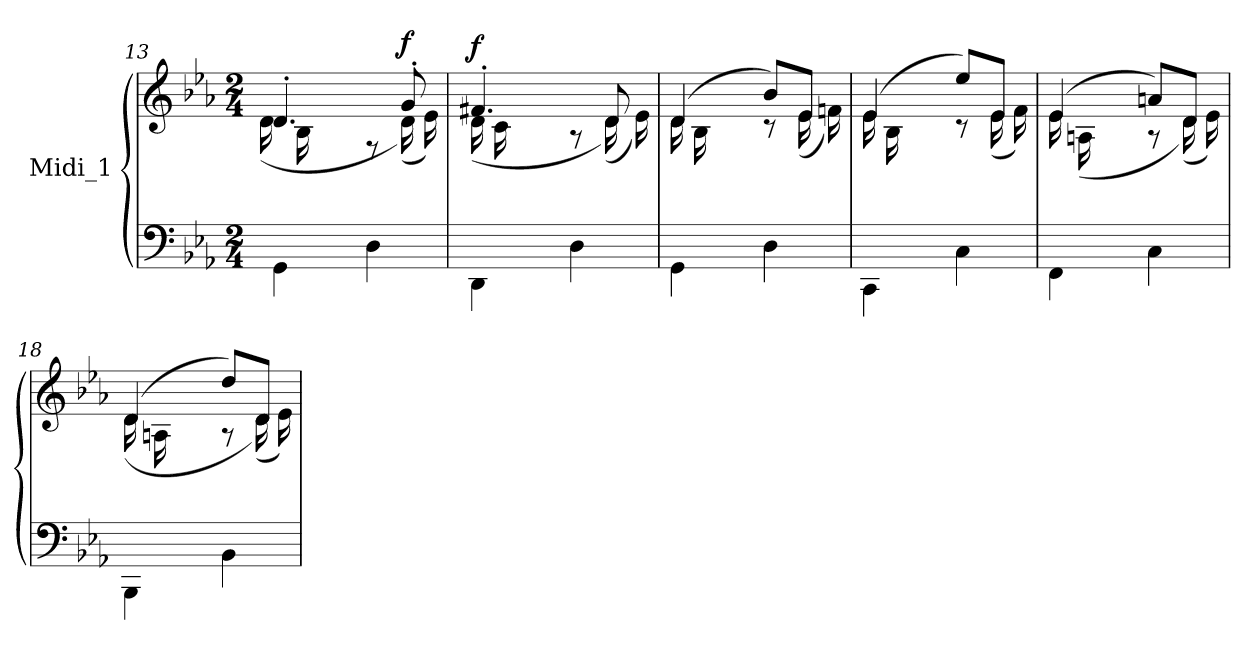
**kern	**kern	**dynam
*part1	*part1	*part1
*staff2	*staff1	*staff1/2
*I"Midi_1	*	*
!!LO:LB:g=z
*clefF4	*clefG2	*
*k[b-e-a-]	*k[b-e-a-]	*
*E-:	*E-:	*
*M2/4	*M2/4	*
=13	=13	=13
*^	*^	*
*	*^	*	*	*
8ryy	4GG\	2ryy	4.d'/	(16d\LL	.
.	.	.	.	16B-\	.
16An/	.	.	.	8ryy	.
16G/JJ	.	.	.	.	.
4ryy	4D\	.	.	8r	.
!	!	!	!	!	!LO:DY:a
.	.	.	8g'/	(16d\LL)	f
.	.	.	.	16e-\JJ)	.
*	*v	*v	*	*	*
!!LO:PB:g=z	!!
=14	=14	=14	=14	=14
!	!	!	!	!LO:DY:a
8ryy	4DD\	4.f#X'/	(16d\LL	f
.	.	.	16c\	.
16B-/	.	.	8ryy	.
16An/JJ	.	.	.	.
4ryy	4D\	.	8r	.
.	.	8d/	(16d\LL)	.
.	.	.	16e-\JJ)	.
=15	=15	=15	=15	=15
8ryy	4GG\	(>4d/	16d\LL	.
.	.	.	16B-\	.
16An/	.	.	8ryy	.
16G/JJ	.	.	.	.
4ryy	4D\	8b-/L)	8r	.
.	.	8e-/J	(16e-\LL	.
.	.	.	16fni\JJ)	.
=16	=16	=16	=16	=16
8ryy	4CC\	(>4e-/	16e-\LL	.
.	.	.	16B-\	.
16An/	.	.	8ryy	.
16G/JJ	.	.	.	.
4ryy	4C\	8ee-/L)	8r	.
.	.	8e-/J	(16e-\LL	.
.	.	.	16f\JJ)	.
=17	=17	=17	=17	=17
8ryy	4FF\	(>4e-/	16e-\LL	.
.	.	.	(16An\	.
16G/	.	.	8ryy	.
16F/JJ	.	.	.	.
4ryy	4C\	8an/L)	8r	.
.	.	8d/J	(16d\LL)	.
.	.	.	16e-\JJ)	.
=18	=18	=18	=18	=18
8ryy	4BBB-\	(>4d/	(16d\LL	.
.	.	.	16An\	.
16G/	.	.	8ryy	.
16F/JJ	.	.	.	.
4ryy	4BB-\	8dd/L)	8r	.
.	.	8d/J	(16d\LL)	.
.	.	.	16e-\JJ)	.
*v	*v	*	*	*
*	*v	*v	*
=	=	=
*-	*-	*-
